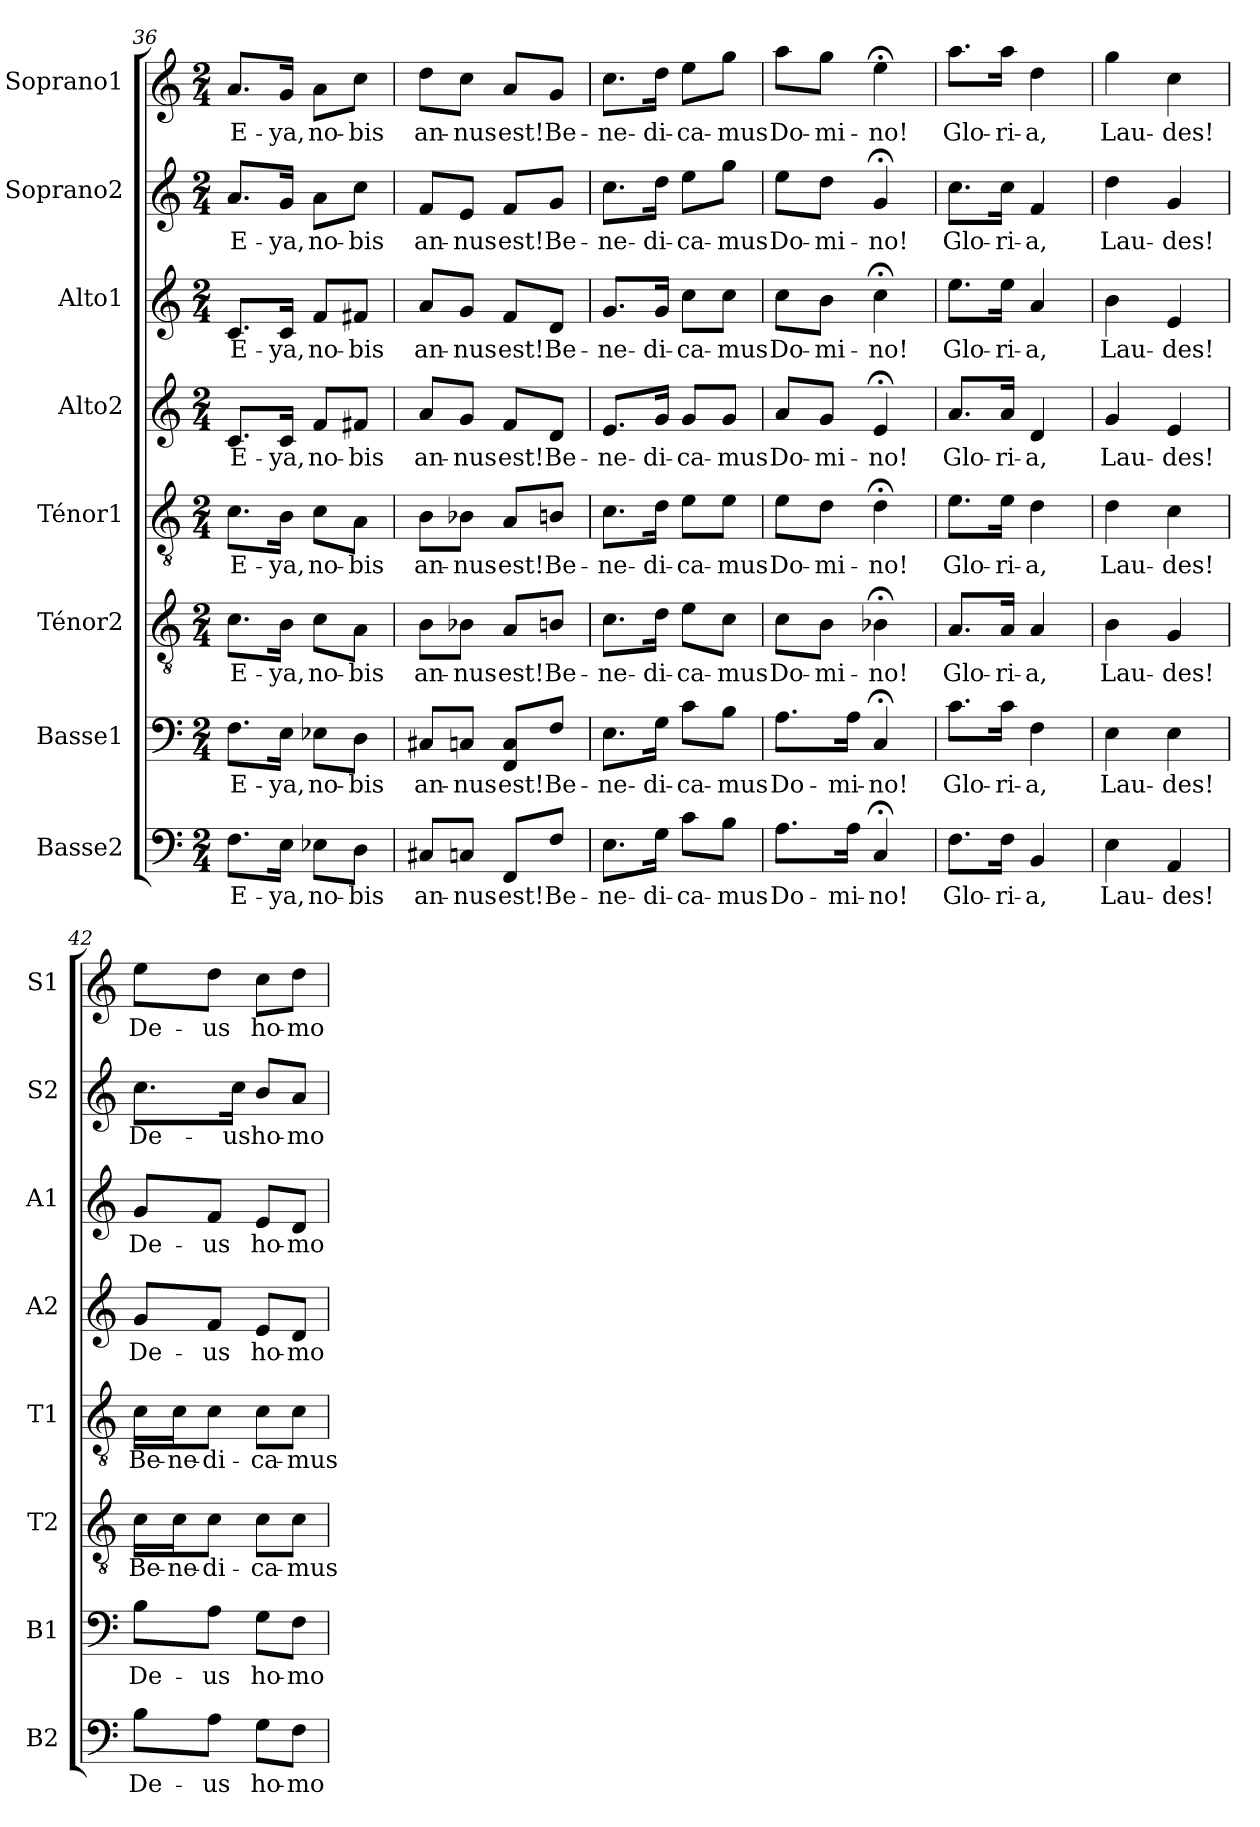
**kern	**text	**kern	**text	**kern	**text	**kern	**text	**kern	**text	**kern	**text	**kern	**text	**kern	**text
*part8	*part8	*part7	*part7	*part6	*part6	*part5	*part5	*part4	*part4	*part3	*part3	*part2	*part2	*part1	*part1
*staff8	*staff8	*staff7	*staff7	*staff6	*staff6	*staff5	*staff5	*staff4	*staff4	*staff3	*staff3	*staff2	*staff2	*staff1	*staff1
*I"Basse2	*	*I"Basse1	*	*I"Ténor2	*	*I"Ténor1	*	*I"Alto2	*	*I"Alto1	*	*I"Soprano2	*	*I"Soprano1	*
*I'B2	*	*I'B1	*	*I'T2	*	*I'T1	*	*I'A2	*	*I'A1	*	*I'S2	*	*I'S1	*
*clefF4	*	*clefF4	*	*clefGv2	*	*clefGv2	*	*clefG2	*	*clefG2	*	*clefG2	*	*clefG2	*
*k[]	*	*k[]	*	*k[]	*	*k[]	*	*k[]	*	*k[]	*	*k[]	*	*k[]	*
*M2/4	*	*M2/4	*	*M2/4	*	*M2/4	*	*M2/4	*	*M2/4	*	*M2/4	*	*M2/4	*
=36	=36	=36	=36	=36	=36	=36	=36	=36	=36	=36	=36	=36	=36	=36	=36
!	!LO:LY:b	!	!LO:LY:b	!	!LO:LY:b	!	!LO:LY:b	!	!LO:LY:b	!	!LO:LY:b	!	!LO:LY:b	!	!LO:LY:b
8.F\L	E-	8.F\L	E-	8.c\L	E-	8.c\L	E-	8.c/L	E-	8.c/L	E-	8.a/L	E-	8.a/L	E-
!	!LO:LY:b	!	!LO:LY:b	!	!LO:LY:b	!	!LO:LY:b	!	!LO:LY:b	!	!LO:LY:b	!	!LO:LY:b	!	!LO:LY:b
16E\Jk	-ya,	16E\Jk	-ya,	16B\Jk	-ya,	16B\Jk	-ya,	16c/Jk	-ya,	16c/Jk	-ya,	16g/Jk	-ya,	16g/Jk	-ya,
!	!LO:LY:b	!	!LO:LY:b	!	!LO:LY:b	!	!LO:LY:b	!	!LO:LY:b	!	!LO:LY:b	!	!LO:LY:b	!	!LO:LY:b
8E-X\L	no-	8E-X\L	no-	8c\L	no-	8c\L	no-	8f/L	no-	8f/L	no-	8a\L	no-	8a\L	no-
!	!LO:LY:b	!	!LO:LY:b	!	!LO:LY:b	!	!LO:LY:b	!	!LO:LY:b	!	!LO:LY:b	!	!LO:LY:b	!	!LO:LY:b
8D\J	-bis	8D\J	-bis	8A\J	-bis	8A\J	-bis	8f#X/J	-bis	8f#X/J	-bis	8cc\J	-bis	8cc\J	-bis
!!LO:PB:g=z
=37	=37	=37	=37	=37	=37	=37	=37	=37	=37	=37	=37	=37	=37	=37	=37
!	!LO:LY:b	!	!LO:LY:b	!	!LO:LY:b	!	!LO:LY:b	!	!LO:LY:b	!	!LO:LY:b	!	!LO:LY:b	!	!LO:LY:b
8C#X/L	an-	8C#X/L	an-	8B\L	an-	8B\L	an-	8a/L	an-	8a/L	an-	8f/L	an-	8dd\L	an-
!	!LO:LY:b	!	!LO:LY:b	!	!LO:LY:b	!	!LO:LY:b	!	!LO:LY:b	!	!LO:LY:b	!	!LO:LY:b	!	!LO:LY:b
8Cn/J	-nus	8Cn/J	-nus	8B-X\J	-nus	8B-X\J	-nus	8g/J	-nus	8g/J	-nus	8e/J	-nus	8cc\J	-nus
!	!LO:LY:b	!	!LO:LY:b	!	!LO:LY:b	!	!LO:LY:b	!	!LO:LY:b	!	!LO:LY:b	!	!LO:LY:b	!	!LO:LY:b
8FF/L	est!	8FF/ 8C/L	est!	8A/L	est!	8A/L	est!	8f/L	est!	8f/L	est!	8f/L	est!	8a/L	est!
!	!LO:LY:b	!	!LO:LY:b	!	!LO:LY:b	!	!LO:LY:b	!	!LO:LY:b	!	!LO:LY:b	!	!LO:LY:b	!	!LO:LY:b
8F/J	Be-	8F/J	Be-	8Bn/J	Be-	8Bn/J	Be-	8d/J	Be-	8d/J	Be-	8g/J	Be-	8g/J	Be-
=38	=38	=38	=38	=38	=38	=38	=38	=38	=38	=38	=38	=38	=38	=38	=38
!	!LO:LY:b	!	!LO:LY:b	!	!LO:LY:b	!	!LO:LY:b	!	!LO:LY:b	!	!LO:LY:b	!	!LO:LY:b	!	!LO:LY:b
8.E\L	-ne-	8.E\L	-ne-	8.c\L	-ne-	8.c\L	-ne-	8.e/L	-ne-	8.g/L	-ne-	8.cc\L	-ne-	8.cc\L	-ne-
!	!LO:LY:b	!	!LO:LY:b	!	!LO:LY:b	!	!LO:LY:b	!	!LO:LY:b	!	!LO:LY:b	!	!LO:LY:b	!	!LO:LY:b
16G\Jk	-di-	16G\Jk	-di-	16d\Jk	-di-	16d\Jk	-di-	16g/Jk	-di-	16g/Jk	-di-	16dd\Jk	-di-	16dd\Jk	-di-
!	!LO:LY:b	!	!LO:LY:b	!	!LO:LY:b	!	!LO:LY:b	!	!LO:LY:b	!	!LO:LY:b	!	!LO:LY:b	!	!LO:LY:b
8c\L	-ca-	8c\L	-ca-	8e\L	-ca-	8e\L	-ca-	8g/L	-ca-	8cc\L	-ca-	8ee\L	-ca-	8ee\L	-ca-
!	!LO:LY:b	!	!LO:LY:b	!	!LO:LY:b	!	!LO:LY:b	!	!LO:LY:b	!	!LO:LY:b	!	!LO:LY:b	!	!LO:LY:b
8B\J	-mus	8B\J	-mus	8c\J	-mus	8e\J	-mus	8g/J	-mus	8cc\J	-mus	8gg\J	-mus	8gg\J	-mus
=39	=39	=39	=39	=39	=39	=39	=39	=39	=39	=39	=39	=39	=39	=39	=39
!	!LO:LY:b	!	!LO:LY:b	!	!LO:LY:b	!	!LO:LY:b	!	!LO:LY:b	!	!LO:LY:b	!	!LO:LY:b	!	!LO:LY:b
8.A\L	Do-	8.A\L	Do-	8c\L	Do-	8e\L	Do-	8a/L	Do-	8cc\L	Do-	8ee\L	Do-	8aa\L	Do-
!	!	!	!	!	!LO:LY:b	!	!LO:LY:b	!	!LO:LY:b	!	!LO:LY:b	!	!LO:LY:b	!	!LO:LY:b
.	.	.	.	8B\J	-mi-	8d\J	-mi-	8g/J	-mi-	8b\J	-mi-	8dd\J	-mi-	8gg\J	-mi-
!	!LO:LY:b	!	!LO:LY:b	!	!	!	!	!	!	!	!	!	!	!	!
16A\Jk	-mi-	16A\Jk	-mi-	.	.	.	.	.	.	.	.	.	.	.	.
!	!LO:LY:b	!	!LO:LY:b	!	!LO:LY:b	!	!LO:LY:b	!	!LO:LY:b	!	!LO:LY:b	!	!LO:LY:b	!	!LO:LY:b
4C;</	-no!	4C;</	-no!	4B-X;<\	-no!	4d;<\	-no!	4e;</	-no!	4cc;<\	-no!	4g;</	-no!	4ee;<\	-no!
=40	=40	=40	=40	=40	=40	=40	=40	=40	=40	=40	=40	=40	=40	=40	=40
!	!LO:LY:b	!	!LO:LY:b	!	!LO:LY:b	!	!LO:LY:b	!	!LO:LY:b	!	!LO:LY:b	!	!LO:LY:b	!	!LO:LY:b
8.F\L	Glo-	8.c\L	Glo-	8.A/L	Glo-	8.e\L	Glo-	8.a/L	Glo-	8.ee\L	Glo-	8.cc\L	Glo-	8.aa\L	Glo-
!	!LO:LY:b	!	!LO:LY:b	!	!LO:LY:b	!	!LO:LY:b	!	!LO:LY:b	!	!LO:LY:b	!	!LO:LY:b	!	!LO:LY:b
16F\Jk	-ri-	16c\Jk	-ri-	16A/Jk	-ri-	16e\Jk	-ri-	16a/Jk	-ri-	16ee\Jk	-ri-	16cc\Jk	-ri-	16aa\Jk	-ri-
!	!LO:LY:b	!	!LO:LY:b	!	!LO:LY:b	!	!LO:LY:b	!	!LO:LY:b	!	!LO:LY:b	!	!LO:LY:b	!	!LO:LY:b
4BB/	-a,	4F\	-a,	4A/	-a,	4d\	-a,	4d/	-a,	4a/	-a,	4f/	-a,	4dd\	-a,
=41	=41	=41	=41	=41	=41	=41	=41	=41	=41	=41	=41	=41	=41	=41	=41
!	!LO:LY:b	!	!LO:LY:b	!	!LO:LY:b	!	!LO:LY:b	!	!LO:LY:b	!	!LO:LY:b	!	!LO:LY:b	!	!LO:LY:b
4E\	Lau-	4E\	Lau-	4B\	Lau-	4d\	Lau-	4g/	Lau-	4b\	Lau-	4dd\	Lau-	4gg\	Lau-
!	!LO:LY:b	!	!LO:LY:b	!	!LO:LY:b	!	!LO:LY:b	!	!LO:LY:b	!	!LO:LY:b	!	!LO:LY:b	!	!LO:LY:b
4AA/	-des!	4E\	-des!	4G/	-des!	4c\	-des!	4e/	-des!	4e/	-des!	4g/	-des!	4cc\	-des!
=42	=42	=42	=42	=42	=42	=42	=42	=42	=42	=42	=42	=42	=42	=42	=42
!	!LO:LY:b	!	!LO:LY:b	!	!LO:LY:b	!	!LO:LY:b	!	!LO:LY:b	!	!LO:LY:b	!	!LO:LY:b	!	!LO:LY:b
8B\L	De-	8B\L	De-	16c\LL	Be-	16c\LL	Be-	8g/L	De-	8g/L	De-	8.cc\L	De-	8ee\L	De-
!	!	!	!	!	!LO:LY:b	!	!LO:LY:b	!	!	!	!	!	!	!	!
.	.	.	.	16c\J	-ne-	16c\J	-ne-	.	.	.	.	.	.	.	.
!	!LO:LY:b	!	!LO:LY:b	!	!LO:LY:b	!	!LO:LY:b	!	!LO:LY:b	!	!LO:LY:b	!	!	!	!LO:LY:b
8A\J	-us	8A\J	-us	8c\J	-di-	8c\J	-di-	8f/J	-us	8f/J	-us	.	.	8dd\J	-us
!	!	!	!	!	!	!	!	!	!	!	!	!	!LO:LY:b	!	!
.	.	.	.	.	.	.	.	.	.	.	.	16cc\Jk	-us	.	.
!	!LO:LY:b	!	!LO:LY:b	!	!LO:LY:b	!	!LO:LY:b	!	!LO:LY:b	!	!LO:LY:b	!	!LO:LY:b	!	!LO:LY:b
8G\L	ho-	8G\L	ho-	8c\L	-ca-	8c\L	-ca-	8e/L	ho-	8e/L	ho-	8b/L	ho-	8cc\L	ho-
!	!LO:LY:b	!	!LO:LY:b	!	!LO:LY:b	!	!LO:LY:b	!	!LO:LY:b	!	!LO:LY:b	!	!LO:LY:b	!	!LO:LY:b
8F\J	-mo	8F\J	-mo	8c\J	-mus	8c\J	-mus	8d/J	-mo	8d/J	-mo	8a/J	-mo	8dd\J	-mo
=	=	=	=	=	=	=	=	=	=	=	=	=	=	=	=
*-	*-	*-	*-	*-	*-	*-	*-	*-	*-	*-	*-	*-	*-	*-	*-
